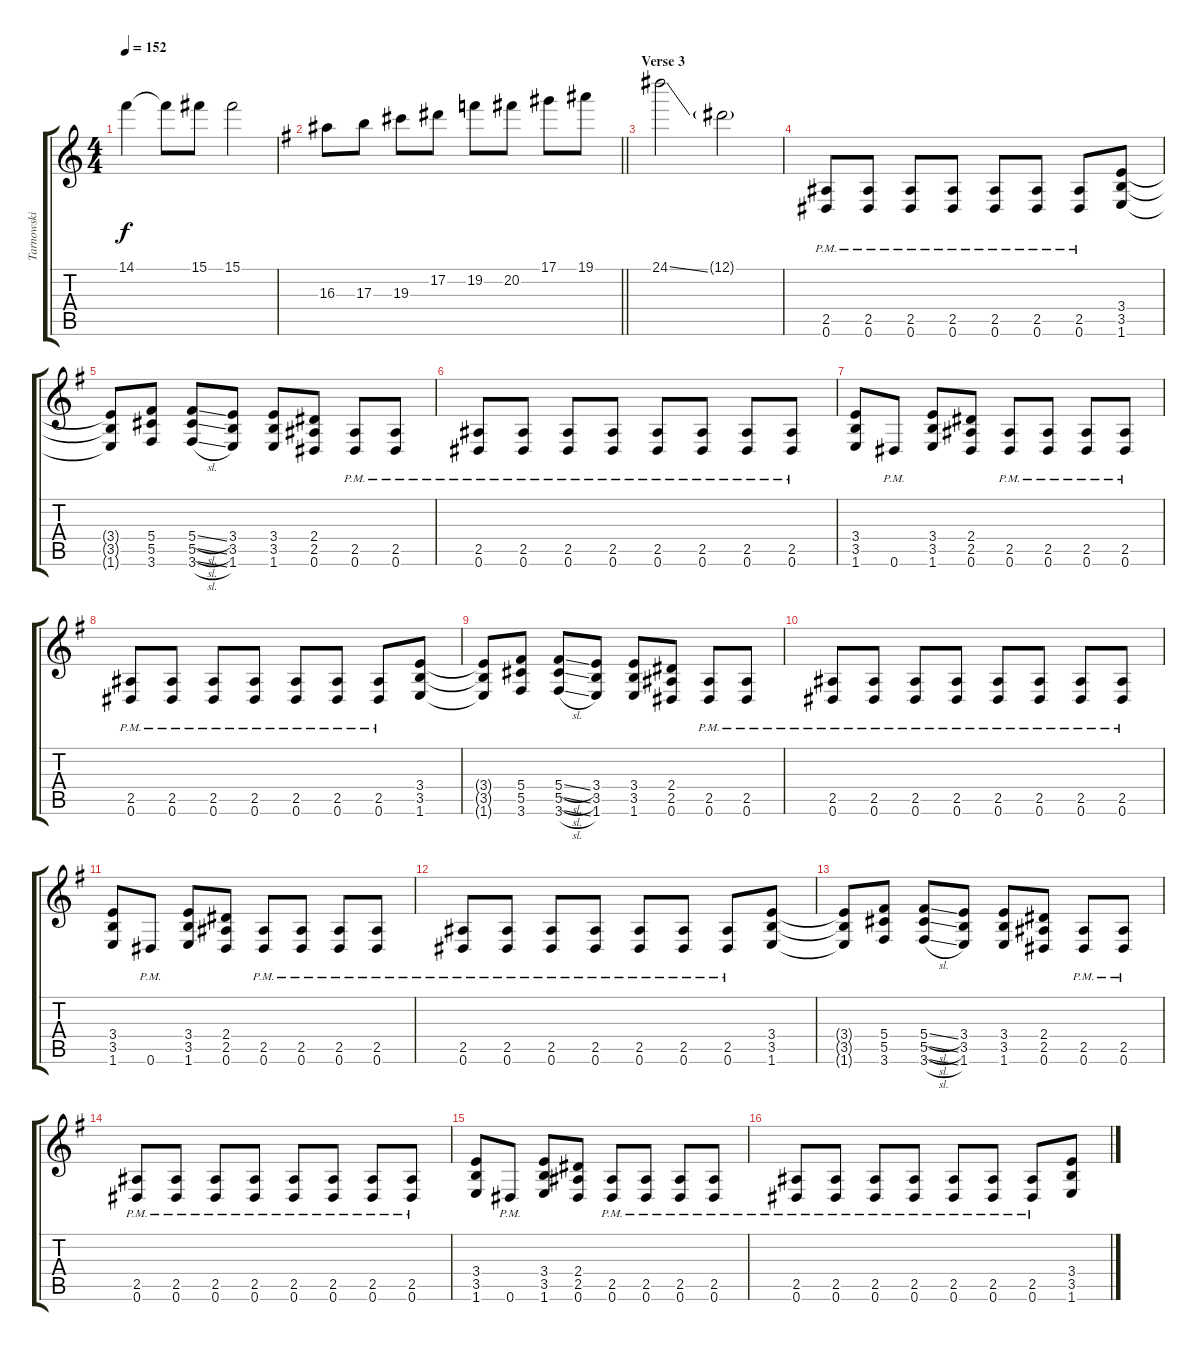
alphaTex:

\track ("Tarnowski" "Tarnowski") {instrument distortionguitar}
\staff {score tabs}
\tuning (Eb4 Bb3 Gb3 Db3 Ab2 Eb2) {hide}
\ts (4 4)
\tempo 152
\clef g2
\ks c
14.1.4{dy f} 14.1{t}.8 15.1.8 15.1.2 |
\barLineRight lightlight
\ks g
16.3.8 17.3.8 19.3.8 17.2.8 19.2.8 20.2.8 17.1.8 19.1.8 |
\section ("" "Verse 3")
24.1{ss}.2 12.1{g}.2 |
(2.5{pm} 0.6{pm}).8 (2.5{pm} 0.6{pm}).8 (2.5{pm} 0.6{pm}).8 (2.5{pm} 0.6{pm}).8 (2.5{pm} 0.6{pm}).8 (2.5{pm} 0.6{pm}).8 (2.5{pm} 0.6{pm}).8 (3.4 3.5 1.6).8 |
(3.4{t} 3.5{t} 1.6{t}).8 (5.4 5.5 3.6).8 (5.4{sl} 5.5{sl} 3.6{sl}).8 (3.4 3.5 1.6).8 (3.4 3.5 1.6).8 (2.4 2.5 0.6).8 (2.5{pm} 0.6{pm}).8 (2.5{pm} 0.6{pm}).8 |
(2.5{pm} 0.6{pm}).8 (2.5{pm} 0.6{pm}).8 (2.5{pm} 0.6{pm}).8 (2.5{pm} 0.6{pm}).8 (2.5{pm} 0.6{pm}).8 (2.5{pm} 0.6{pm}).8 (2.5{pm} 0.6{pm}).8 (2.5{pm} 0.6{pm}).8 |
(3.4 3.5 1.6).8 0.6{pm}.8 (3.4 3.5 1.6).8 (2.4 2.5 0.6).8 (2.5{pm} 0.6{pm}).8 (2.5{pm} 0.6{pm}).8 (2.5{pm} 0.6{pm}).8 (2.5{pm} 0.6{pm}).8 |
(2.5{pm} 0.6{pm}).8 (2.5{pm} 0.6{pm}).8 (2.5{pm} 0.6{pm}).8 (2.5{pm} 0.6{pm}).8 (2.5{pm} 0.6{pm}).8 (2.5{pm} 0.6{pm}).8 (2.5{pm} 0.6{pm}).8 (3.4 3.5 1.6).8 |
(3.4{t} 3.5{t} 1.6{t}).8 (5.4 5.5 3.6).8 (5.4{sl} 5.5{sl} 3.6{sl}).8 (3.4 3.5 1.6).8 (3.4 3.5 1.6).8 (2.4 2.5 0.6).8 (2.5{pm} 0.6{pm}).8 (2.5{pm} 0.6{pm}).8 |
(2.5{pm} 0.6{pm}).8 (2.5{pm} 0.6{pm}).8 (2.5{pm} 0.6{pm}).8 (2.5{pm} 0.6{pm}).8 (2.5{pm} 0.6{pm}).8 (2.5{pm} 0.6{pm}).8 (2.5{pm} 0.6{pm}).8 (2.5{pm} 0.6{pm}).8 |
(3.4 3.5 1.6).8 0.6{pm}.8 (3.4 3.5 1.6).8 (2.4 2.5 0.6).8 (2.5{pm} 0.6{pm}).8 (2.5{pm} 0.6{pm}).8 (2.5{pm} 0.6{pm}).8 (2.5{pm} 0.6{pm}).8 |
(2.5{pm} 0.6{pm}).8 (2.5{pm} 0.6{pm}).8 (2.5{pm} 0.6{pm}).8 (2.5{pm} 0.6{pm}).8 (2.5{pm} 0.6{pm}).8 (2.5{pm} 0.6{pm}).8 (2.5{pm} 0.6{pm}).8 (3.4 3.5 1.6).8 |
(3.4{t} 3.5{t} 1.6{t}).8 (5.4 5.5 3.6).8 (5.4{sl} 5.5{sl} 3.6{sl}).8 (3.4 3.5 1.6).8 (3.4 3.5 1.6).8 (2.4 2.5 0.6).8 (2.5{pm} 0.6{pm}).8 (2.5{pm} 0.6{pm}).8 |
(2.5{pm} 0.6{pm}).8 (2.5{pm} 0.6{pm}).8 (2.5{pm} 0.6{pm}).8 (2.5{pm} 0.6{pm}).8 (2.5{pm} 0.6{pm}).8 (2.5{pm} 0.6{pm}).8 (2.5{pm} 0.6{pm}).8 (2.5{pm} 0.6{pm}).8 |
(3.4 3.5 1.6).8 0.6{pm}.8 (3.4 3.5 1.6).8 (2.4 2.5 0.6).8 (2.5{pm} 0.6{pm}).8 (2.5{pm} 0.6{pm}).8 (2.5{pm} 0.6{pm}).8 (2.5{pm} 0.6{pm}).8 |
(2.5{pm} 0.6{pm}).8 (2.5{pm} 0.6{pm}).8 (2.5{pm} 0.6{pm}).8 (2.5{pm} 0.6{pm}).8 (2.5{pm} 0.6{pm}).8 (2.5{pm} 0.6{pm}).8 (2.5{pm} 0.6{pm}).8 (3.4 3.5 1.6).8
